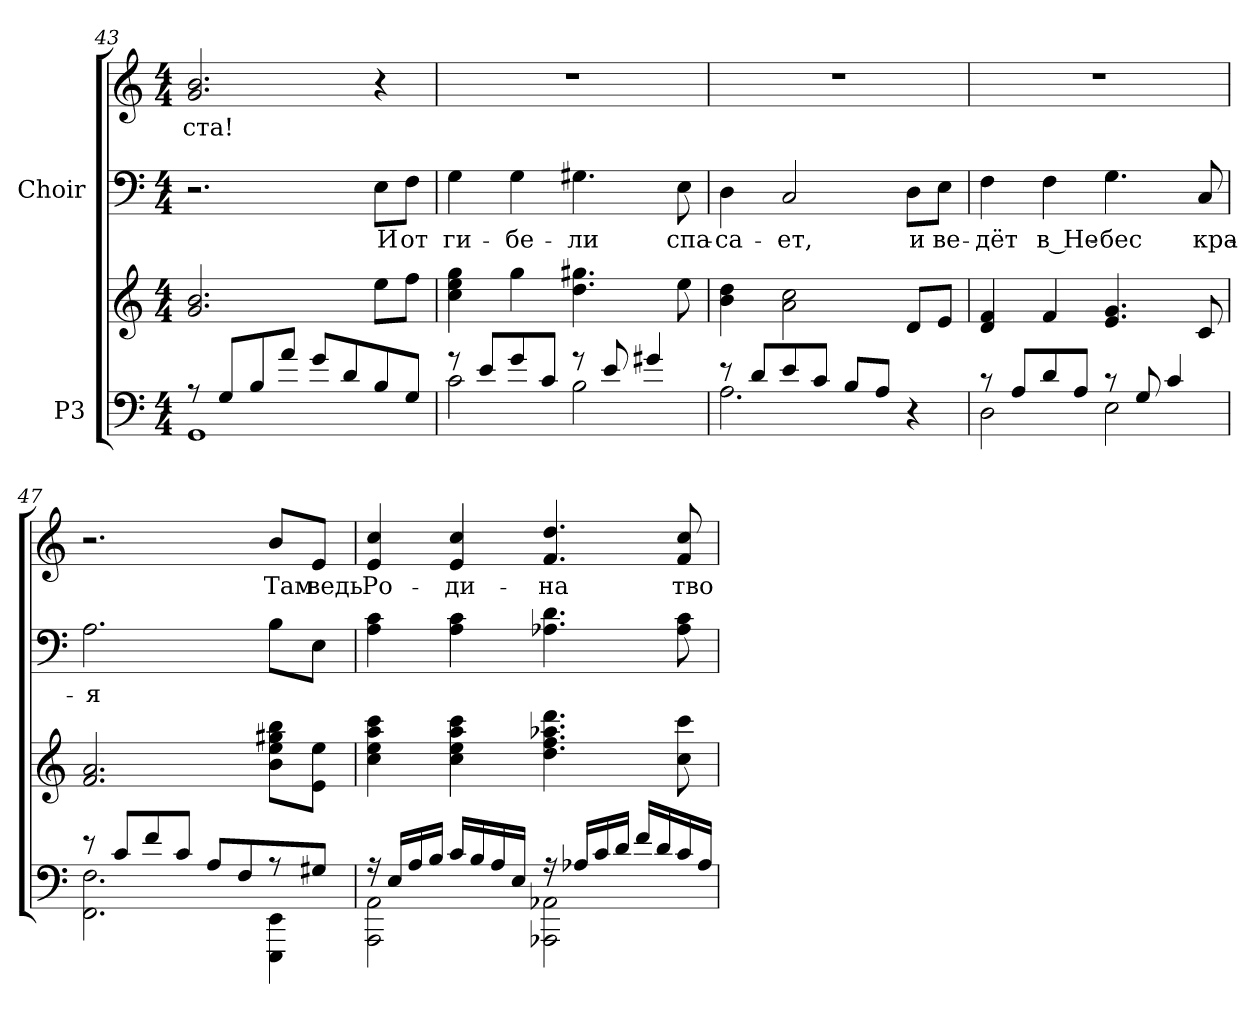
**kern	**kern	**kern	**text	**kern	**text
*part2	*part2	*part1	*part1	*part1	*part1
*staff4	*staff3	*staff2	*staff2	*staff1	*staff1
*I"P3	*	*I"Choir	*	*	*
*clefF4	*clefG2	*clefF4	*	*clefG2	*
*k[]	*k[]	*k[]	*	*k[]	*
*C:	*C:	*C:	*	*C:	*
*M4/4	*M4/4	*M4/4	*	*M4/4	*
=43	=43	=43	=43	=43	=43
*^	*	*	*	*	*
!	!	!	!	!	!	!LO:LY:b:color=#000000
8r	1GGi	2.gi/ 2.bi	2.r	.	2.gi/ 2.bi	-ста!
8Gi/L	.	.	.	.	.	.
8Bi/	.	.	.	.	.	.
8ai/J	.	.	.	.	.	.
8gi/L	.	.	.	.	.	.
8di/	.	.	.	.	.	.
!	!	!	!	!LO:LY:a:color=#000000	!	!
8Bi/	.	8eei\L	8Ei\L	И	4r	.
!	!	!	!	!LO:LY:a:color=#000000	!	!
8Gi/J	.	8ffi\J	8Fi\J	от	.	.
=44	=44	=44	=44	=44	=44	=44
!	!	!	!	!LO:LY:a:color=#000000	!	!
8r	2ci\	4cci\ 4eei 4ggi	4Gi\	ги-	1r	.
8ei/L	.	.	.	.	.	.
!	!	!	!	!LO:LY:a:color=#000000	!	!
8gi/	.	4ggi\	4Gi\	-бе-	.	.
8ci/J	.	.	.	.	.	.
!	!	!	!	!LO:LY:a:color=#000000	!	!
8r	2Bi\	4.ddi\ 4.gg#Xi	4.G#Xi\	-ли	.	.
8ei/	.	.	.	.	.	.
4g#Xi/	.	.	.	.	.	.
!	!	!	!	!LO:LY:a:color=#000000	!	!
.	.	8eei\	8Ei\	спа-	.	.
!!LO:LB:g=z
=45	=45	=45	=45	=45	=45	=45
!	!	!	!	!LO:LY:a:color=#000000	!	!
8r	2.Ai\	4bi\ 4ddi	4Di\	-са-	1r	.
8di/L	.	.	.	.	.	.
!	!	!	!	!LO:LY:a:color=#000000	!	!
8ei/	.	2ai\ 2cci	2Ci/	-ет,	.	.
8ci/J	.	.	.	.	.	.
8Bi/L	.	.	.	.	.	.
8Ai/J	.	.	.	.	.	.
!	!	!	!	!LO:LY:a:color=#000000	!	!
4r	4ryy	8di/L	8Di\L	и	.	.
!	!	!	!	!LO:LY:a:color=#000000	!	!
.	.	8ei/J	8Ei\J	ве-	.	.
=46	=46	=46	=46	=46	=46	=46
!	!	!	!	!LO:LY:a:color=#000000	!	!
8r	2Di\	4di/ 4fi	4Fi\	-дёт	1r	.
8Ai/L	.	.	.	.	.	.
!	!	!	!	!LO:LY:a:color=#000000	!	!
8di/	.	4fi/	4Fi\	в Не-	.	.
8Ai/J	.	.	.	.	.	.
!	!	!	!	!LO:LY:a:color=#000000	!	!
8r	2Ei\	4.ei/ 4.gi	4.Gi\	-бес	.	.
8Gi/	.	.	.	.	.	.
4ci/	.	.	.	.	.	.
!	!	!	!	!LO:LY:a:color=#000000	!	!
.	.	8ci/	8Ci/	кра-	.	.
=47	=47	=47	=47	=47	=47	=47
!	!	!	!	!LO:LY:a:color=#000000	!	!
8r	2.FFi\ 2.Fi	2.fi/ 2.ai	2.Ai\	-я	2.r	.
8ci/L	.	.	.	.	.	.
8fi/	.	.	.	.	.	.
8ci/J	.	.	.	.	.	.
8Ai/L	.	.	.	.	.	.
8Fi/	.	.	.	.	.	.
!	!	!	!	!	!	!LO:LY:b:color=#000000
8r	4EEEi\ 4EEi	8bi\ 8eei 8gg#Xi 8bbiL	8Bi\L	.	8bi/L	Там
!	!	!	!	!	!	!LO:LY:b:color=#000000
8G#Xi/J	.	8ei\ 8eeiJ	8Ei\J	.	8ei/J	ведь
!!LO:LB:g=z
=48	=48	=48	=48	=48	=48	=48
!	!	!	!	!	!	!LO:LY:b:color=#000000
16r	2AAAi\ 2AAi	4cci\ 4eei 4aai 4ccci	4Ai\ 4ci	.	4ei/ 4cci	Ро-
16Ei/LL	.	.	.	.	.	.
16Ai/	.	.	.	.	.	.
16Bi/JJ	.	.	.	.	.	.
!	!	!	!	!	!	!LO:LY:b:color=#000000
16ci/LL	.	4cci\ 4eei 4aai 4ccci	4Ai\ 4ci	.	4ei/ 4cci	-ди-
16Bi/	.	.	.	.	.	.
16Ai/	.	.	.	.	.	.
16Ei/JJ	.	.	.	.	.	.
!	!	!	!	!	!	!LO:LY:b:color=#000000
16r	2AAA-Xi\ 2AA-Xi	4.ddi\ 4.ffi 4.aa-Xi 4.dddi	4.A-Xi\ 4.di	.	4.fi/ 4.ddi	-на
16A-Xi/LL	.	.	.	.	.	.
16ci/	.	.	.	.	.	.
16di/JJ	.	.	.	.	.	.
16fi/LL	.	.	.	.	.	.
16di/	.	.	.	.	.	.
!	!	!	!	!	!	!LO:LY:b:color=#000000
16ci/	.	8cci\ 8ccci	8A-i\ 8ci	.	8fi/ 8cci	тво-
16A-i/JJ	.	.	.	.	.	.
*v	*v	*	*	*	*	*
=	=	=	=	=	=
*-	*-	*-	*-	*-	*-
